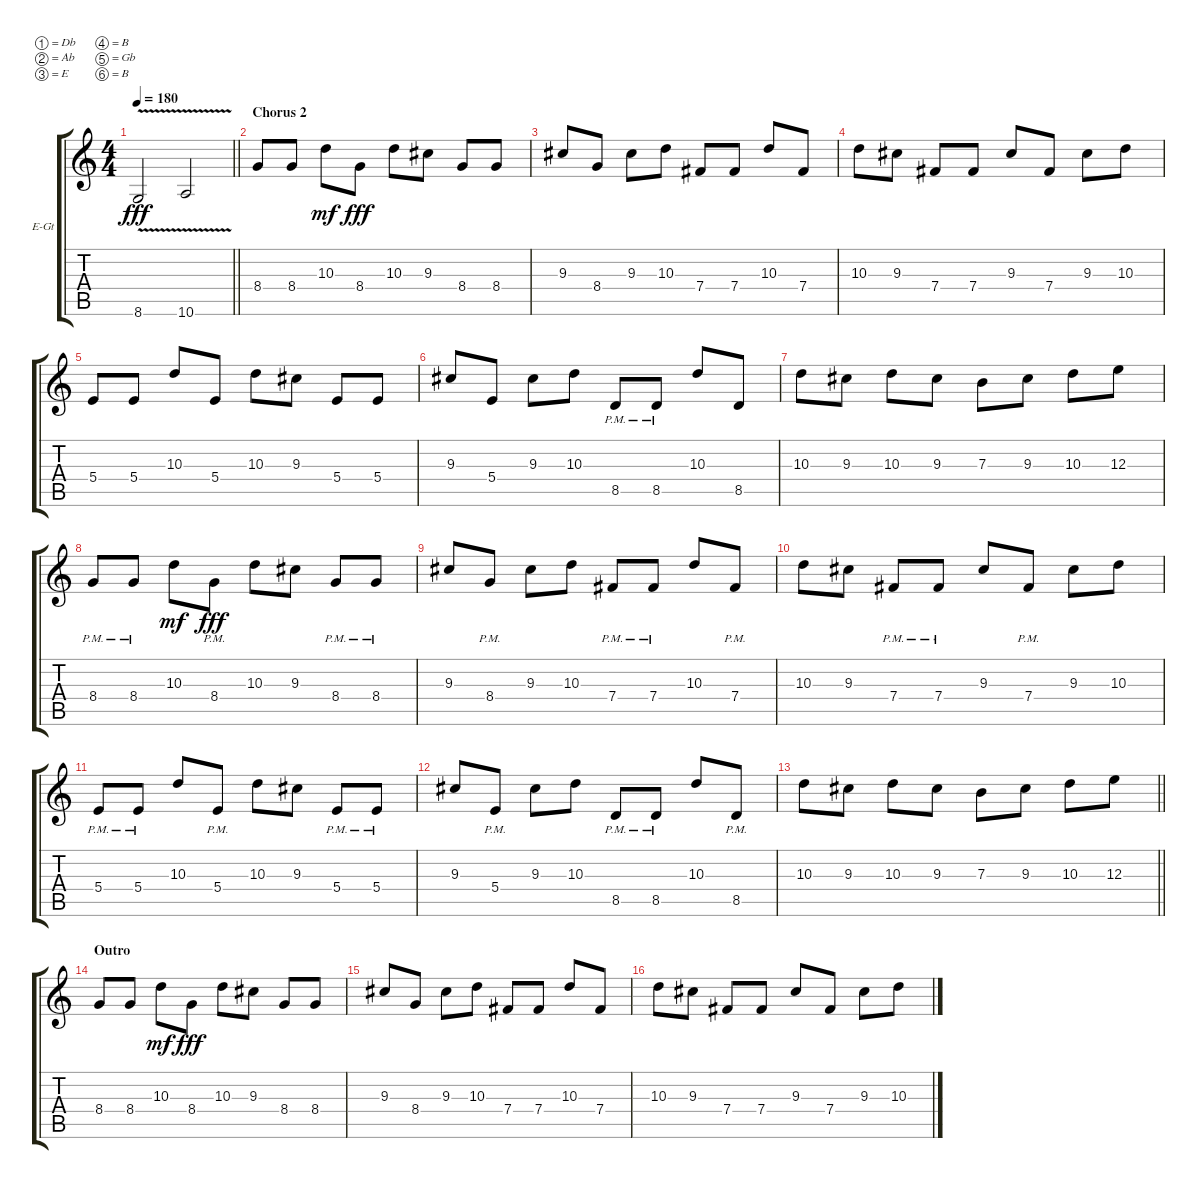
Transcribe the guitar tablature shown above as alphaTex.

\bracketExtendMode groupsimilarinstruments
\firstSystemTrackNameOrientation horizontal
\otherSystemsTrackNameOrientation horizontal
\track ("Guitar #1" "E-Gt") {instrument distortionguitar}
\staff {score tabs}
\tuning (Db4 Ab3 E3 B2 Gb2 B1)
\ts (4 4)
\tempo 180
\clef g2
\barLineRight lightlight
\ks c
8.6{v}.2{dy fff} 10.6{v}.2 |
\section ("" "Chorus 2")
8.4.8 8.4.8 10.3.8{dy mf} 8.4.8{dy fff} 10.3.8 9.3.8 8.4.8 8.4.8 |
9.3.8 8.4.8 9.3.8 10.3.8 7.4.8 7.4.8 10.3.8 7.4.8 |
10.3.8 9.3.8 7.4.8 7.4.8 9.3.8 7.4.8 9.3.8 10.3.8 |
5.4.8 5.4.8 10.3.8 5.4.8 10.3.8 9.3.8 5.4.8 5.4.8 |
9.3.8 5.4.8 9.3.8 10.3.8 8.5{pm}.8 8.5{pm}.8 10.3.8 8.5.8 |
10.3.8 9.3.8 10.3.8 9.3.8 7.3.8 9.3.8 10.3.8 12.3.8 |
8.4{pm}.8 8.4{pm}.8 10.3.8{dy mf} 8.4{pm}.8{dy fff} 10.3.8 9.3.8 8.4{pm}.8 8.4{pm}.8 |
9.3.8 8.4{pm}.8 9.3.8 10.3.8 7.4{pm}.8 7.4{pm}.8 10.3.8 7.4{pm}.8 |
10.3.8 9.3.8 7.4{pm}.8 7.4{pm}.8 9.3.8 7.4{pm}.8 9.3.8 10.3.8 |
5.4{pm}.8 5.4{pm}.8 10.3.8 5.4{pm}.8 10.3.8 9.3.8 5.4{pm}.8 5.4{pm}.8 |
9.3.8 5.4{pm}.8 9.3.8 10.3.8 8.5{pm}.8 8.5{pm}.8 10.3.8 8.5{pm}.8 |
\barLineRight lightlight
10.3.8 9.3.8 10.3.8 9.3.8 7.3.8 9.3.8 10.3.8 12.3.8 |
\section ("" "Outro ")
8.4.8 8.4.8 10.3.8{dy mf} 8.4.8{dy fff} 10.3.8 9.3.8 8.4.8 8.4.8 |
9.3.8 8.4.8 9.3.8 10.3.8 7.4.8 7.4.8 10.3.8 7.4.8 |
10.3.8 9.3.8 7.4.8 7.4.8 9.3.8 7.4.8 9.3.8 10.3.8
